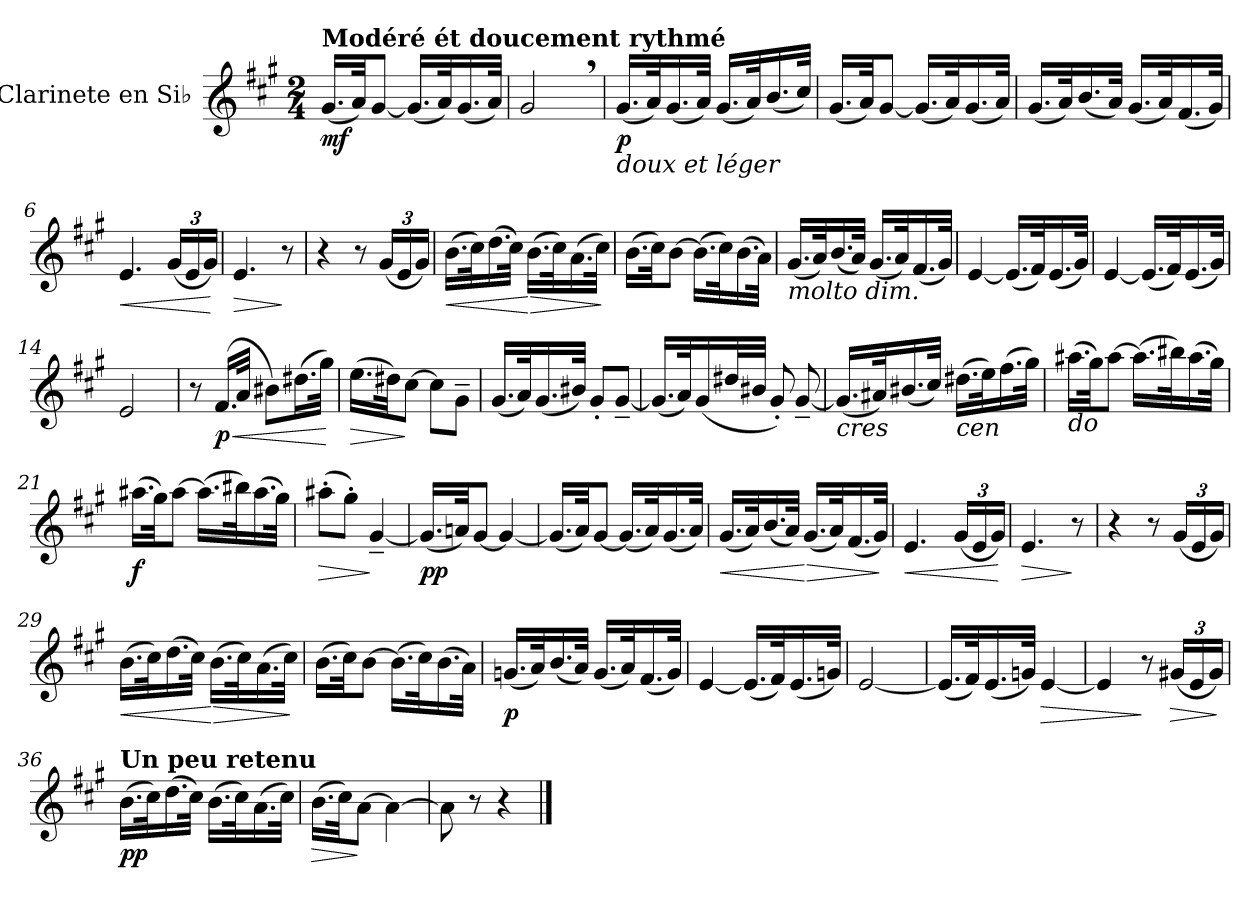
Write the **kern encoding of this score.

**kern	**dynam
*part1	*part1
*staff1	*staff1
*I"Clarinete en Si♭	*
*I'Cl. Si♭	*
*clefG2	*
*ITrd1c2	*
*k[f#]	*
*M2/4	*
=1	=1
!LO:TX:a:B:t=Modéré ét doucement rythmé	!
!	!LO:DY:b
(<16.f#/LL	mf
32g/JK)	.
[8f#/J	.
(<16.f#/LL]	.
32g/K)	.
(<16.f#/	.
32g/JJk)	.
=2	=2
2f#,/	.
=3	=3
!LO:TX:b:i:t=doux et léger	!
!	!LO:DY:b
(<16.f#/LL	p
32g/K)	.
(<16.f#/	.
32g/JJk)	.
(<16.f#/LL	.
32g/K)	.
(<16.a/	.
32b/JJk)	.
=4	=4
(<16.f#/LL	.
32g/JK)	.
[8f#/J	.
(<16.f#/LL]	.
32g/K)	.
(<16.f#/	.
32g/JJk)	.
!!LO:LB:g=z
=5	=5
(<16.f#/LL	.
32g/K)	.
(<16.a/	.
32g/JJk)	.
(<16.f#/LL	.
32g/K)	.
(<16.e/	.
32f#/JJk)	.
=6	=6
!	!LO:HP:b
4.d/	<
*Xbrackettup	*
(<24f#/LL	.
24d/	.
24f#/JJ)	.
.	[
=7	=7
!	!LO:HP:b
4.d/	>
8r	]
=8	=8
4r	.
8r	.
(<24f#/LL	.
24d/	.
24f#/JJ)	.
=9	=9
!	!LO:HP:b
(>16.a\LL	<
32b\K)	.
(>16.cc\	.
32b\JJk)	.
!	!LO:HP:n=1:b
(>16.a\LL	[ >
32b\K)	.
(>16.g\	.
32b\JJk)	.
.	]
!!LO:LB:g=z
=10	=10
(>16.a\LL	.
32b\JK)	.
[8a\J	.
(>16.a\LL]	.
32b\K)	.
(>16.a\	.
32g\JJk)	.
=11	=11
!LO:TX:b:i:t=molto dim.	!
(<16.f#/LL	.
32g/K)	.
(<16.a/	.
32g/JJk)	.
(<16.f#/LL	.
32g/K)	.
(<16.e/	.
32f#/JJk)	.
=12	=12
[4d/	.
(<16.d/LL]	.
32e/K)	.
(<16.d/	.
32f#/JJk)	.
=13	=13
[4d/	.
(<16.d/LL]	.
32e/K)	.
(<16.d/	.
32f#/JJk)	.
=14	=14
2d/	.
!!LO:LB:g=z
=15	=15
8r	.
!	!LO:HP:b
!	!LO:DY:n=1:b
(<16.e/LL	< p
32g/JJk	.
8a#X\L)	.
(>16.cc#X\L	.
32ff#\JJk)	.
.	[
=16	=16
!	!LO:HP:b
(>16.dd\LL	>
32cc#X\JK)	.
[8b\J	]
8b\L]	.
8f#~\J	.
=17	=17
(<16.f#/LL	.
32g/K)	.
(<16.f#/	.
32a#X/JJk)	.
8f#'/L	.
[8f#~/J	.
=18	=18
(<16.f#/LL]	.
32g/K)	.
(<16f#/	.
32cc#X/L	.
32a#X/JJJ	.
8f#'/)	.
[8f#~/	.
!!LO:LB:g=z
=19	=19
!LO:TX:b:i:t=cres	!
(<16.f#/LL]	.
32g#X/K)	.
(<16.a#X/	.
32b/JJk)	.
!LO:TX:b:i:t=cen	!
(>16.cc#X\LL	.
32dd\K)	.
(>16.ee\	.
32ff#\JJk)	.
=20	=20
!LO:TX:b:i:t=do	!
(>16.gg#X\LL	.
32ff#\JK)	.
[8gg#\J	.
(>16.gg#\LL]	.
32aa#X\K)	.
(>16.gg#\	.
32ff#\JJk)	.
=21	=21
!	!LO:DY:b
(>16.gg#X\LL	f
32ff#\JK)	.
[8gg#\J	.
(>16.gg#\LL]	.
32aa#X\K)	.
(>16.gg#\	.
32ff#\JJk)	.
=22	=22
!	!LO:HP:b
(>8gg#X'\L	>
8ff#'\J)	.
[4f#~/	]
=23	=23
!	!LO:DY:b
(<16.f#/LL]	pp
32gn/JK)	.
[8f#/J	.
4f#/_	.
!!LO:LB:g=z
=24	=24
(<16.f#/LL]	.
32g/JK)	.
[8f#/J	.
(<16.f#/LL]	.
32g/K)	.
(<16.f#/	.
32g/JJk)	.
=25	=25
!	!LO:HP:b
(<16.f#/LL	<
32g/K)	.
(<16.a/	.
32g/JJk)	.
!	!LO:HP:n=1:b
(<16.f#/LL	[ >
32g/K)	.
(<16.e/	.
32f#/JJk)	.
.	]
=26	=26
!	!LO:HP:b
4.d/	<
(<24f#/LL	.
24d/	.
24f#/JJ)	.
.	[
=27	=27
!	!LO:HP:b
4.d/	>
8r	]
=28	=28
4r	.
8r	.
(<24f#/LL	.
24d/	.
24f#/JJ)	.
!!LO:LB:g=z
=29	=29
!	!LO:HP:b
(>16.a\LL	<
32b\K)	.
(>16.cc\	.
32b\JJk)	.
!	!LO:HP:n=1:b
(>16.a\LL	[ >
32b\K)	.
(>16.g\	.
32b\JJk)	.
.	]
=30	=30
(>16.a\LL	.
32b\JK)	.
[8a\J	.
(>16.a\LL]	.
32b\K)	.
(>16.a\	.
32g\JJk)	.
=31	=31
!	!LO:DY:b
(<16.fn/LL	p
32g/K)	.
(<16.a/	.
32g/JJk)	.
(<16.f/LL	.
32g/K)	.
(<16.e/	.
32f/JJk)	.
=32	=32
[4d/	.
(<16.d/LL]	.
32e/K)	.
(<16.d/	.
32fn/JJk)	.
=33	=33
[2d/	.
!!LO:LB:g=z
=34	=34
!	!LO:DY:b
!	!LO:DY:n=1:b
(<16.d/LL]	other-dynamics p
32e/K)	.
(<16.d/	.
32fn/JJk)	.
!	!LO:HP:b
[4d/	>
=35	=35
4d/]	.
8r	]
!	!LO:HP:b
(<24f#X/LL	>
24d/	.
24f#/JJ)	.
.	]
=36	=36
!LO:TX:a:B:t=Un peu retenu	!
!	!LO:DY:b
(>16.a\LL	pp
32b\K)	.
(>16.cc\	.
32b\JJk)	.
(>16.a\LL	.
32b\K)	.
(>16.g\	.
32b\JJk)	.
=37	=37
!	!LO:HP:b
(>16.a\LL	>
32b\JK)	.
[8g\J	]
4g\_	.
=38	=38
8g\]	.
8r	.
4r	.
==	==
*-	*-
